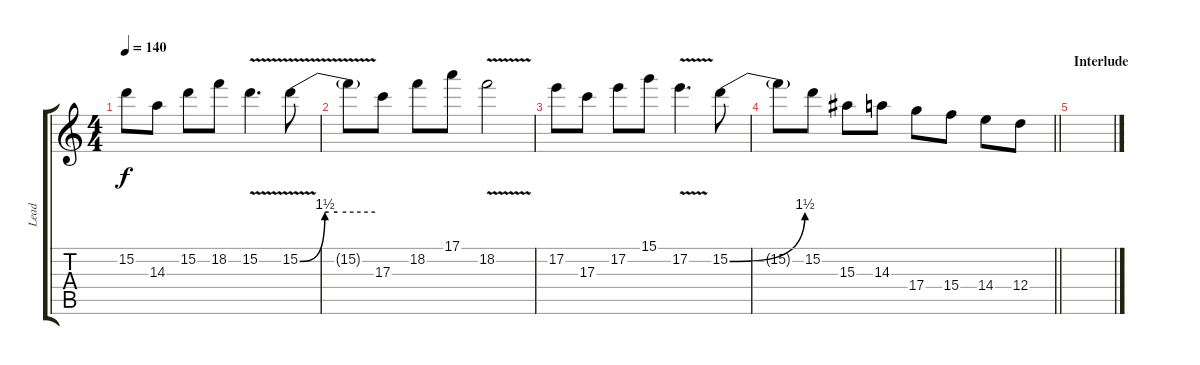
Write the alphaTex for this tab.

\track ("Lead" "Lead") {instrument distortionguitar}
\staff {score tabs}
\tuning (E4 B3 G3 D3 A2 D2) {hide}
\ts (4 4)
\tempo 140
\clef g2
\ks c
15.2.8{dy f} 14.3.8 15.2.8 18.2.8 15.2{v}.4{d} 15.2{be (custom 0 0 20 6 23 6 30 6 60 6) v}.8 |
15.2{t}.8 17.3.8 18.2.8 17.1.8 18.2{v}.2 |
17.2.8 17.3.8 17.2.8 15.1.8 17.2{v}.4{d} 15.2{be (bend 0 0 60 6)}.8 |
\barLineRight lightlight
15.2{t}.8 15.2.8 15.3.8 14.3.8 17.4.8 15.4.8 14.4.8 12.4.8 |
\section ("" "Interlude")
